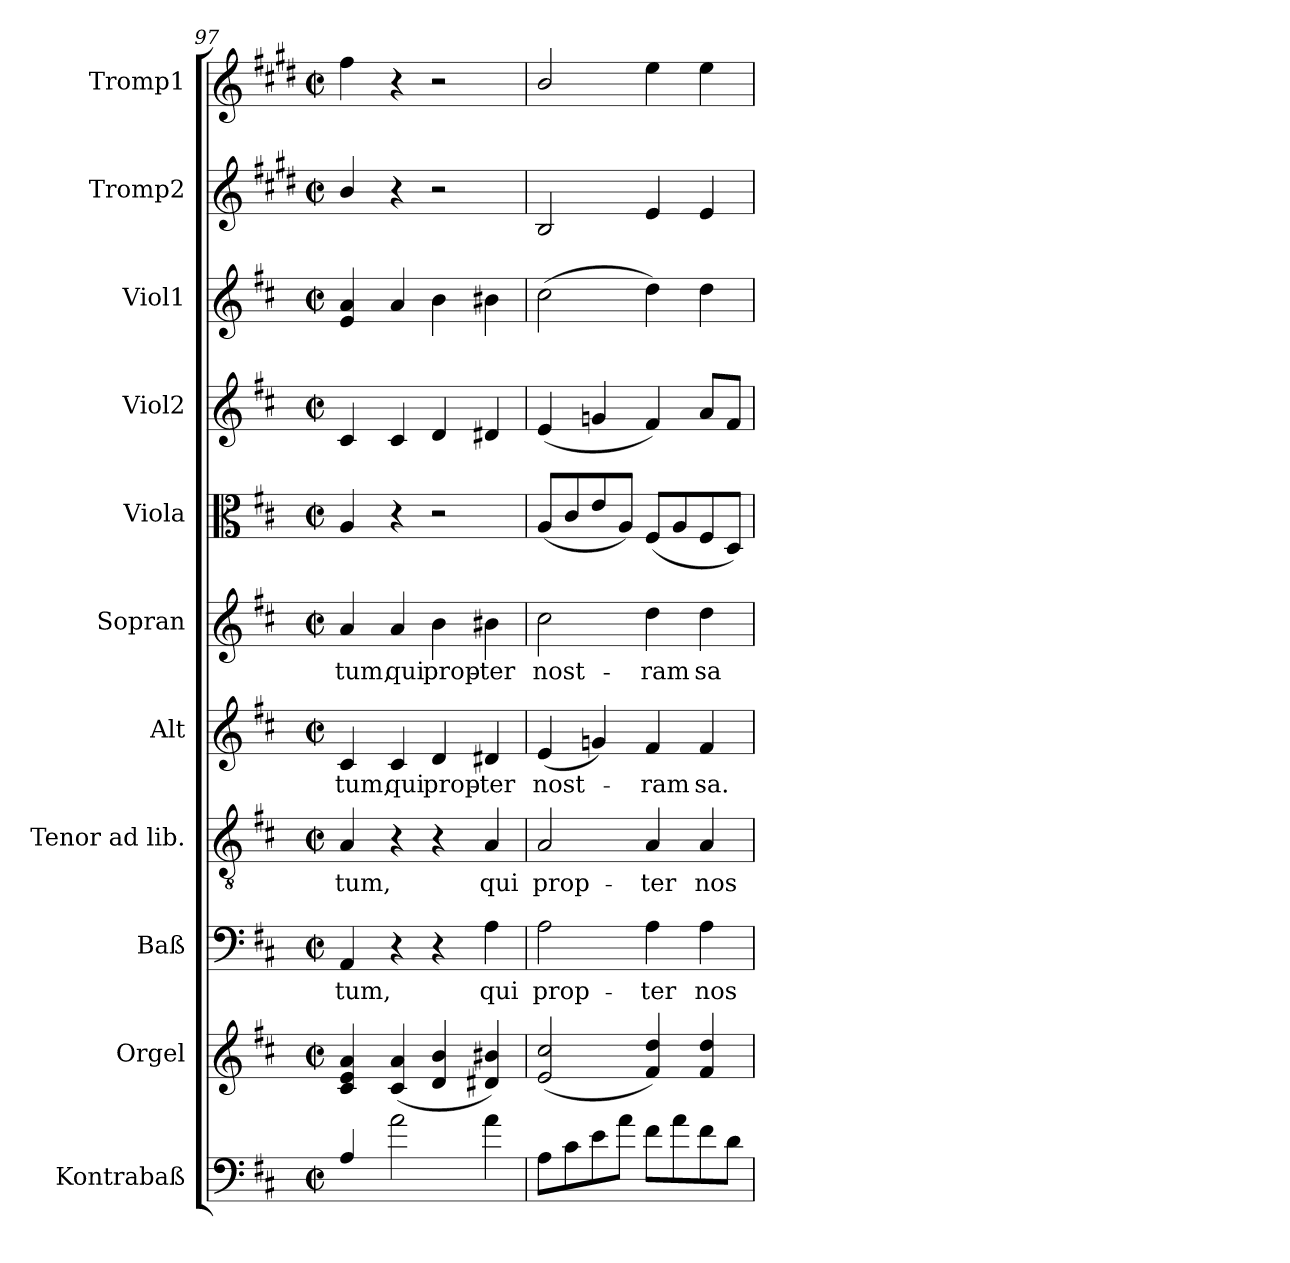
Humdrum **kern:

**kern	**kern	**kern	**text	**kern	**text	**kern	**text	**kern	**text	**kern	**kern	**kern	**kern	**kern
*part11	*part10	*part9	*part9	*part8	*part8	*part7	*part7	*part6	*part6	*part5	*part4	*part3	*part2	*part1
*staff11	*staff10	*staff9	*staff9	*staff8	*staff8	*staff7	*staff7	*staff6	*staff6	*staff5	*staff4	*staff3	*staff2	*staff1
*I"Kontrabaß	*I"Orgel	*I"Baß	*	*I"Tenor ad lib.	*	*I"Alt	*	*I"Sopran	*	*I"Viola	*I"Viol2	*I"Viol1	*I"Tromp2	*I"Tromp1
*	*	*	*	*	*	*	*	*	*	*I'Vla	*	*	*	*
*clefF4	*clefG2	*clefF4	*	*clefGv2	*	*clefG2	*	*clefG2	*	*clefC3	*clefG2	*clefG2	*clefG2	*clefG2
*ITrd7c12	*	*	*	*	*	*	*	*	*	*	*	*	*ITrd1c2	*ITrd1c2
*k[f#c#]	*k[f#c#]	*k[f#c#]	*	*k[f#c#]	*	*k[f#c#]	*	*k[f#c#]	*	*k[f#c#]	*k[f#c#]	*k[f#c#]	*k[f#c#]	*k[f#c#]
*D:	*D:	*D:	*	*D:	*	*D:	*	*D:	*	*D:	*D:	*D:	*D:	*D:
*M2/2	*M2/2	*M2/2	*	*M2/2	*	*M2/2	*	*M2/2	*	*M2/2	*M2/2	*M2/2	*M2/2	*M2/2
*met(c|)	*met(c|)	*met(c|)	*	*met(c|)	*	*met(c|)	*	*met(c|)	*	*met(c|)	*met(c|)	*met(c|)	*met(c|)	*met(c|)
=97	=97	=97	=97	=97	=97	=97	=97	=97	=97	=97	=97	=97	=97	=97
!	!	!	!LO:LY:b	!	!LO:LY:b	!	!LO:LY:b	!	!LO:LY:b	!	!	!	!	!
4AA/	4c#/ 4e/ 4a/	4AA/	-tum,	4A/	-tum,	4c#/	-tum,	4a/	-tum,	4A/	4c#/	4e/ 4a/	4a/	4ee\
!	!	!	!	!	!	!	!LO:LY:b	!	!LO:LY:b	!	!	!	!	!
2A\	(<4c#/ 4a/	4r	.	4r	.	4c#/	qui	4a/	qui	4r	4c#/	4a/	4r	4r
!	!	!	!	!	!	!	!LO:LY:b	!	!LO:LY:b	!	!	!	!	!
.	4d/ 4b/	4r	.	4r	.	4d/	prop-	4b\	prop-	2r	4d/	4b\	2r	2r
!	!	!	!LO:LY:b	!	!LO:LY:b	!	!LO:LY:b	!	!LO:LY:b	!	!	!	!	!
4A\	4d#X/ 4b#X/)	4A\	qui	4A/	qui	4d#X/	-ter	4b#X\	-ter	.	4d#X/	4b#X\	.	.
=98	=98	=98	=98	=98	=98	=98	=98	=98	=98	=98	=98	=98	=98	=98
!	!	!	!LO:LY:b	!	!LO:LY:b	!	!LO:LY:b	!	!LO:LY:b	!	!	!	!	!
8AA\L	(<2e/ 2cc#/	2A\	prop-	2A/	prop-	(<4e/	nost-	2cc#\	nost-	(<8A/L	(<4e/	(>2cc#\	2A/	2a/
8C#\	.	.	.	.	.	.	.	.	.	8c#/	.	.	.	.
8E\	.	.	.	.	.	4gn/)	.	.	.	8e/	4gn/	.	.	.
8A\J	.	.	.	.	.	.	.	.	.	8A/J)	.	.	.	.
!	!	!	!LO:LY:b	!	!LO:LY:b	!	!LO:LY:b	!	!LO:LY:b	!	!	!	!	!
8F#\L	4f#/ 4dd/)	4A\	-ter	4A/	-ter	4f#/	-ram	4dd\	-ram	(<8F#/L	4f#/)	4dd\)	4d/	4dd\
8A\	.	.	.	.	.	.	.	.	.	8A/	.	.	.	.
!	!	!	!LO:LY:b	!	!LO:LY:b	!	!LO:LY:b	!	!LO:LY:b	!	!	!	!	!
8F#\	4f#/ 4dd/	4A\	nos	4A/	nos	4f#/	sa.-	4dd\	sa-	8F#/	8a/L	4dd\	4d/	4dd\
8D\J	.	.	.	.	.	.	.	.	.	8D/J)	8f#/J	.	.	.
=	=	=	=	=	=	=	=	=	=	=	=	=	=	=
*-	*-	*-	*-	*-	*-	*-	*-	*-	*-	*-	*-	*-	*-	*-
